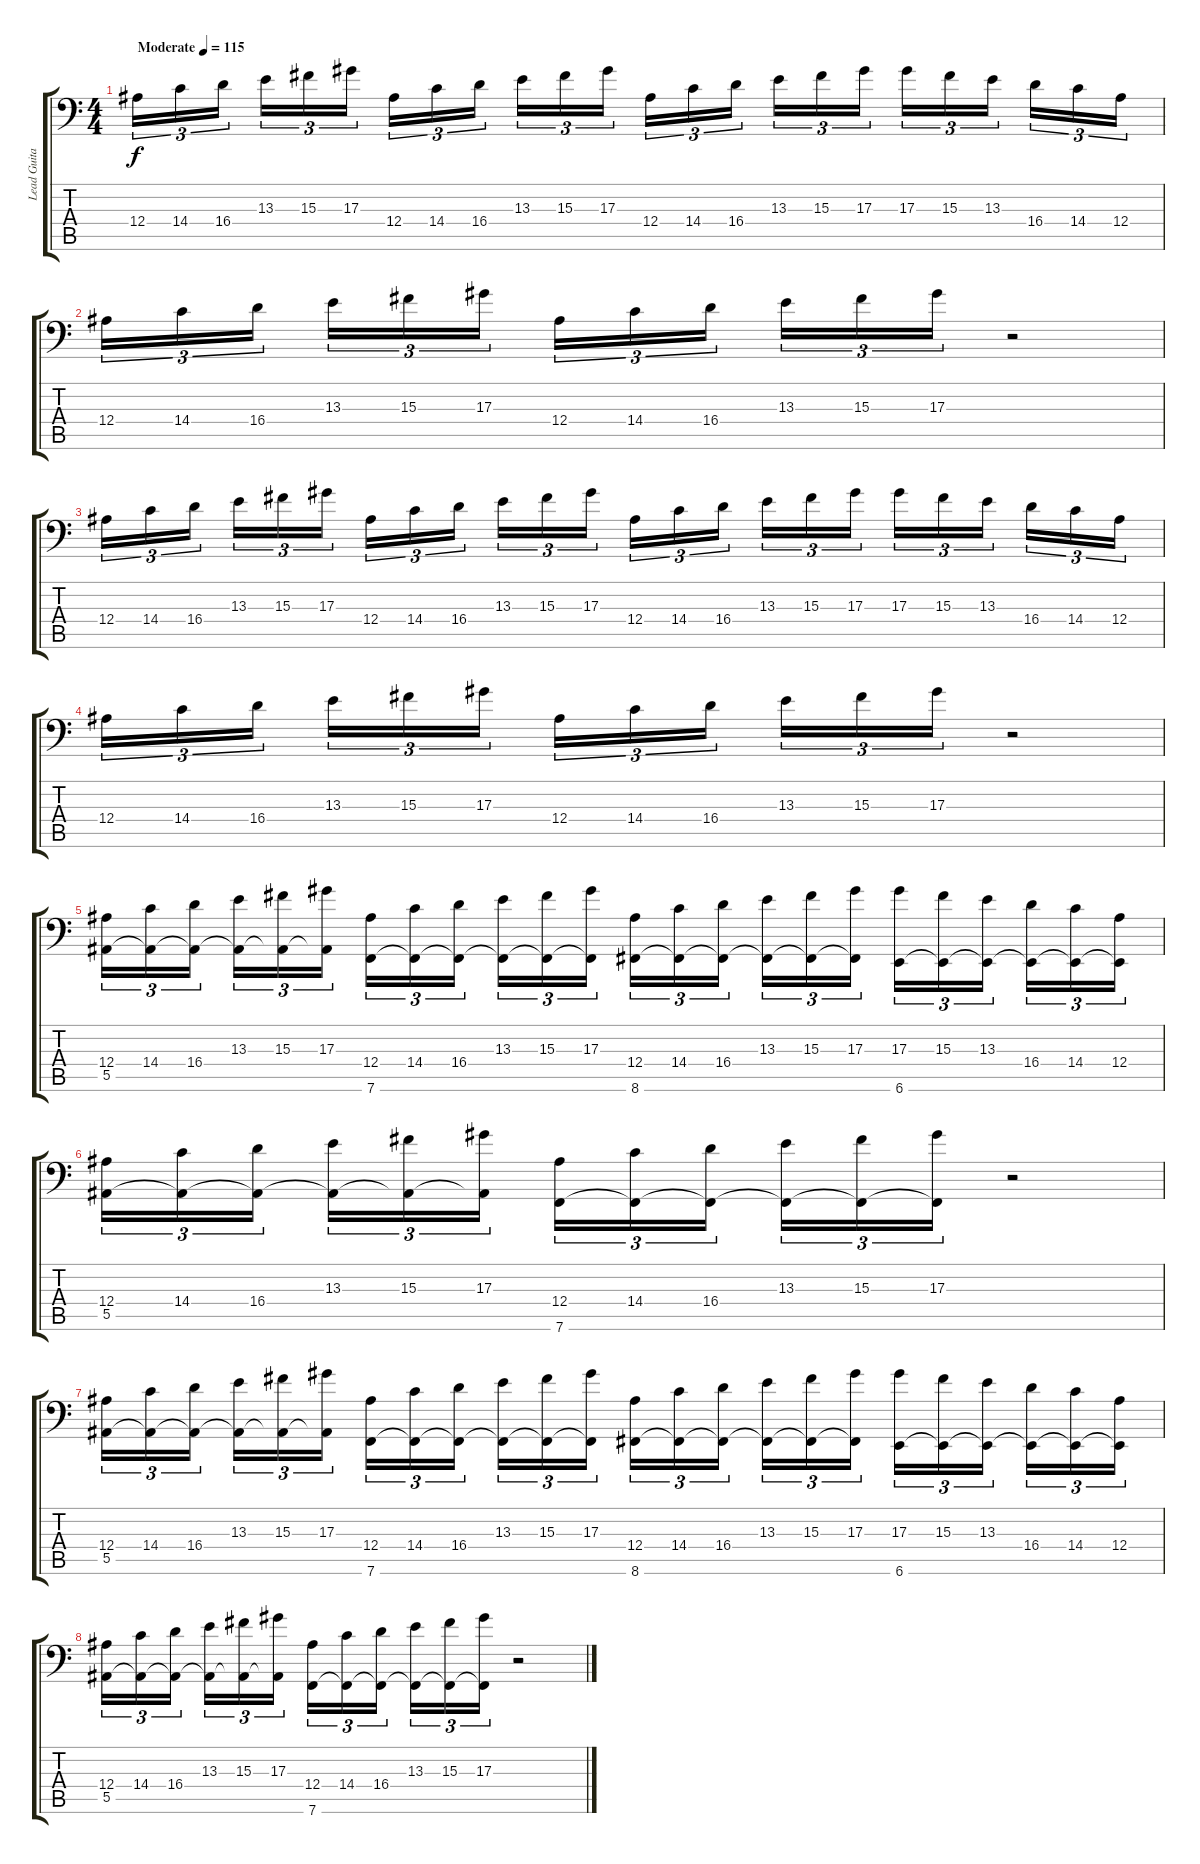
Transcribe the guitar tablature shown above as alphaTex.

\track ("Lead Guitar/Synth" "Lead Guita") {instrument acousticgrandpiano}
\staff {score tabs}
\tuning (C4 G3 Eb3 Bb2 F2 Bb1) {hide}
\ts (4 4)
\tempo (115 "Moderate")
\clef f4
\ks c
12.4.16{tu (3 2) dy f instrument acousticgrandpiano} 14.4.16{tu (3 2)} 16.4.16{tu (3 2) beam splitsecondary} 13.3.16{tu (3 2)} 15.3.16{tu (3 2)} 17.3.16{tu (3 2)} 12.4.16{tu (3 2)} 14.4.16{tu (3 2)} 16.4.16{tu (3 2) beam splitsecondary} 13.3.16{tu (3 2)} 15.3.16{tu (3 2)} 17.3.16{tu (3 2)} 12.4.16{tu (3 2)} 14.4.16{tu (3 2)} 16.4.16{tu (3 2) beam splitsecondary} 13.3.16{tu (3 2)} 15.3.16{tu (3 2)} 17.3.16{tu (3 2)} 17.3.16{tu (3 2)} 15.3.16{tu (3 2)} 13.3.16{tu (3 2) beam splitsecondary} 16.4.16{tu (3 2)} 14.4.16{tu (3 2)} 12.4.16{tu (3 2)} |
12.4.16{tu (3 2)} 14.4.16{tu (3 2)} 16.4.16{tu (3 2) beam splitsecondary} 13.3.16{tu (3 2)} 15.3.16{tu (3 2)} 17.3.16{tu (3 2)} 12.4.16{tu (3 2)} 14.4.16{tu (3 2)} 16.4.16{tu (3 2) beam splitsecondary} 13.3.16{tu (3 2)} 15.3.16{tu (3 2)} 17.3.16{tu (3 2)} r.2 |
12.4.16{tu (3 2)} 14.4.16{tu (3 2)} 16.4.16{tu (3 2) beam splitsecondary} 13.3.16{tu (3 2)} 15.3.16{tu (3 2)} 17.3.16{tu (3 2)} 12.4.16{tu (3 2)} 14.4.16{tu (3 2)} 16.4.16{tu (3 2) beam splitsecondary} 13.3.16{tu (3 2)} 15.3.16{tu (3 2)} 17.3.16{tu (3 2)} 12.4.16{tu (3 2)} 14.4.16{tu (3 2)} 16.4.16{tu (3 2) beam splitsecondary} 13.3.16{tu (3 2)} 15.3.16{tu (3 2)} 17.3.16{tu (3 2)} 17.3.16{tu (3 2)} 15.3.16{tu (3 2)} 13.3.16{tu (3 2) beam splitsecondary} 16.4.16{tu (3 2)} 14.4.16{tu (3 2)} 12.4.16{tu (3 2)} |
12.4.16{tu (3 2)} 14.4.16{tu (3 2)} 16.4.16{tu (3 2) beam splitsecondary} 13.3.16{tu (3 2)} 15.3.16{tu (3 2)} 17.3.16{tu (3 2)} 12.4.16{tu (3 2)} 14.4.16{tu (3 2)} 16.4.16{tu (3 2) beam splitsecondary} 13.3.16{tu (3 2)} 15.3.16{tu (3 2)} 17.3.16{tu (3 2)} r.2 |
(12.4 5.5).16{tu (3 2)} (14.4 5.5{t}).16{tu (3 2)} (16.4 5.5{t}).16{tu (3 2) beam splitsecondary} (13.3 5.5{t}).16{tu (3 2)} (15.3 5.5{t}).16{tu (3 2)} (17.3 5.5{t}).16{tu (3 2)} (12.4 7.6).16{tu (3 2)} (14.4 7.6{t}).16{tu (3 2)} (16.4 7.6{t}).16{tu (3 2) beam splitsecondary} (13.3 7.6{t}).16{tu (3 2)} (15.3 7.6{t}).16{tu (3 2)} (17.3 7.6{t}).16{tu (3 2)} (12.4 8.6).16{tu (3 2)} (14.4 8.6{t}).16{tu (3 2)} (16.4 8.6{t}).16{tu (3 2) beam splitsecondary} (13.3 8.6{t}).16{tu (3 2)} (15.3 8.6{t}).16{tu (3 2)} (17.3 8.6{t}).16{tu (3 2)} (17.3 6.6).16{tu (3 2)} (15.3 6.6{t}).16{tu (3 2)} (13.3 6.6{t}).16{tu (3 2) beam splitsecondary} (16.4 6.6{t}).16{tu (3 2)} (14.4 6.6{t}).16{tu (3 2)} (12.4 6.6{t}).16{tu (3 2)} |
(12.4 5.5).16{tu (3 2)} (14.4 5.5{t}).16{tu (3 2)} (16.4 5.5{t}).16{tu (3 2) beam splitsecondary} (13.3 5.5{t}).16{tu (3 2)} (15.3 5.5{t}).16{tu (3 2)} (17.3 5.5{t}).16{tu (3 2)} (12.4 7.6).16{tu (3 2)} (14.4 7.6{t}).16{tu (3 2)} (16.4 7.6{t}).16{tu (3 2) beam splitsecondary} (13.3 7.6{t}).16{tu (3 2)} (15.3 7.6{t}).16{tu (3 2)} (17.3 7.6{t}).16{tu (3 2)} r.2 |
(12.4 5.5).16{tu (3 2)} (14.4 5.5{t}).16{tu (3 2)} (16.4 5.5{t}).16{tu (3 2) beam splitsecondary} (13.3 5.5{t}).16{tu (3 2)} (15.3 5.5{t}).16{tu (3 2)} (17.3 5.5{t}).16{tu (3 2)} (12.4 7.6).16{tu (3 2)} (14.4 7.6{t}).16{tu (3 2)} (16.4 7.6{t}).16{tu (3 2) beam splitsecondary} (13.3 7.6{t}).16{tu (3 2)} (15.3 7.6{t}).16{tu (3 2)} (17.3 7.6{t}).16{tu (3 2)} (12.4 8.6).16{tu (3 2)} (14.4 8.6{t}).16{tu (3 2)} (16.4 8.6{t}).16{tu (3 2) beam splitsecondary} (13.3 8.6{t}).16{tu (3 2)} (15.3 8.6{t}).16{tu (3 2)} (17.3 8.6{t}).16{tu (3 2)} (17.3 6.6).16{tu (3 2)} (15.3 6.6{t}).16{tu (3 2)} (13.3 6.6{t}).16{tu (3 2) beam splitsecondary} (16.4 6.6{t}).16{tu (3 2)} (14.4 6.6{t}).16{tu (3 2)} (12.4 6.6{t}).16{tu (3 2)} |
(12.4 5.5).16{tu (3 2)} (14.4 5.5{t}).16{tu (3 2)} (16.4 5.5{t}).16{tu (3 2) beam splitsecondary} (13.3 5.5{t}).16{tu (3 2)} (15.3 5.5{t}).16{tu (3 2)} (17.3 5.5{t}).16{tu (3 2)} (12.4 7.6).16{tu (3 2)} (14.4 7.6{t}).16{tu (3 2)} (16.4 7.6{t}).16{tu (3 2) beam splitsecondary} (13.3 7.6{t}).16{tu (3 2)} (15.3 7.6{t}).16{tu (3 2)} (17.3 7.6{t}).16{tu (3 2)} r.2
